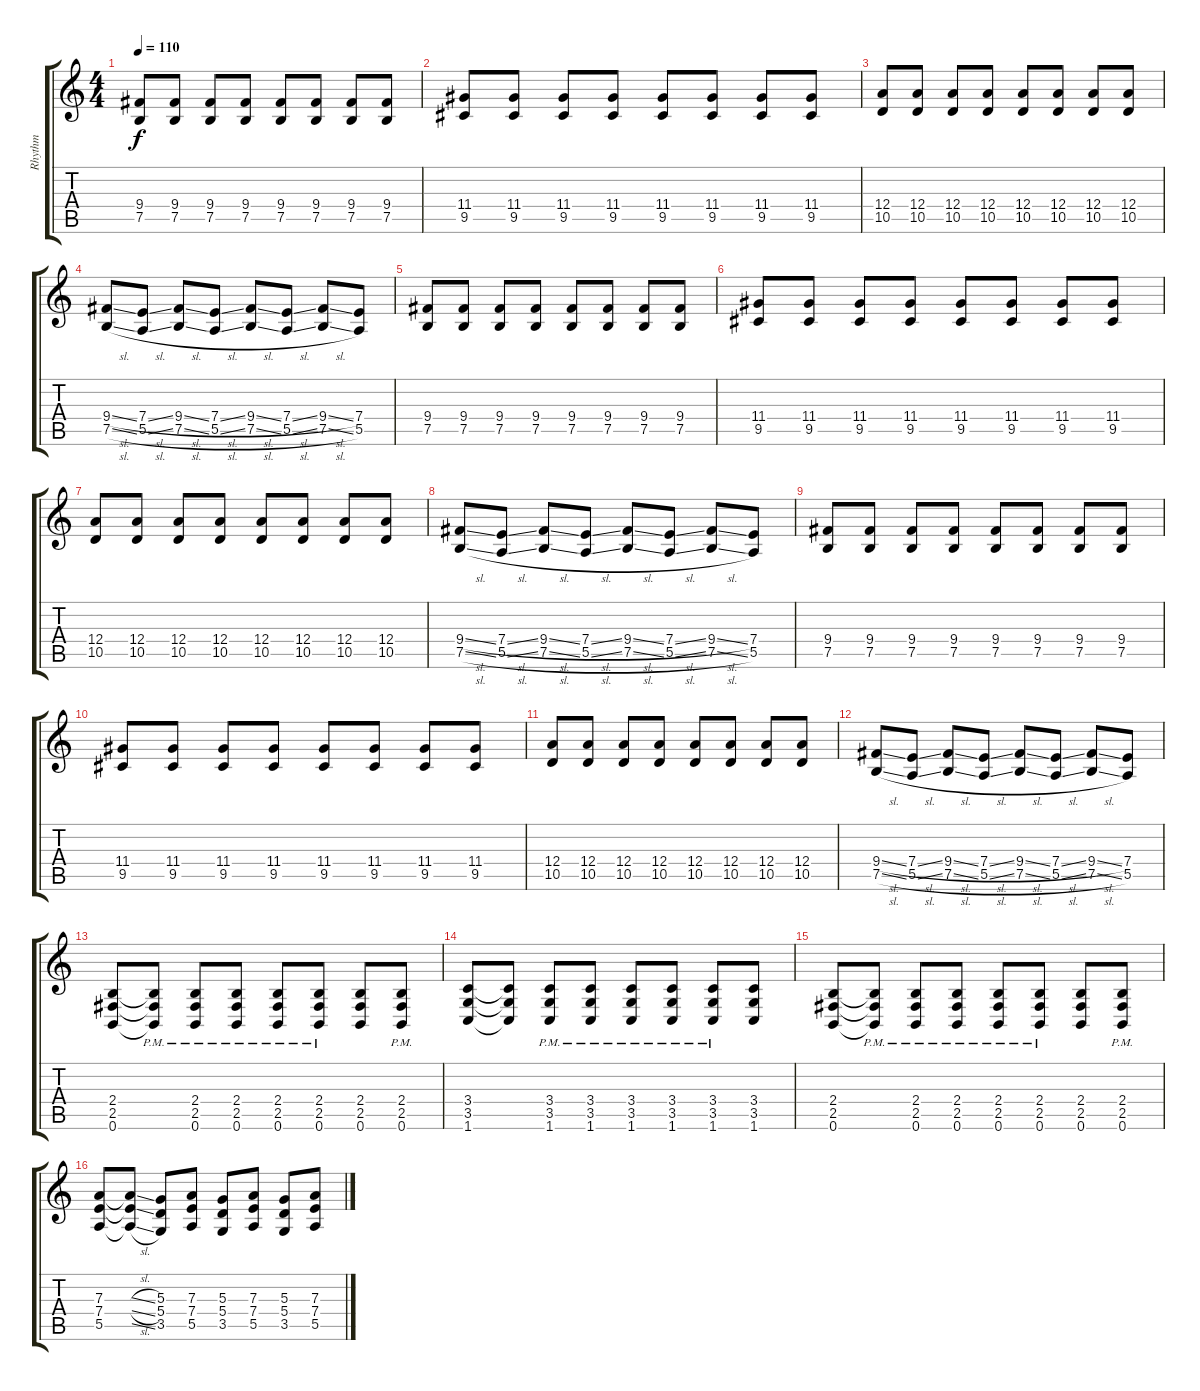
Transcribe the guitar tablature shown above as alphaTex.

\track ("Rhythm" "Rhythm") {instrument distortionguitar}
\staff {score tabs}
\tuning (B3 Gb3 D3 A2 E2 B1) {hide}
\ts (4 4)
\tempo 110
\clef g2
\ks c
(9.4 7.5).8{dy f} (9.4 7.5).8 (9.4 7.5).8 (9.4 7.5).8 (9.4 7.5).8 (9.4 7.5).8 (9.4 7.5).8 (9.4 7.5).8 |
(11.4 9.5).8 (11.4 9.5).8 (11.4 9.5).8 (11.4 9.5).8 (11.4 9.5).8 (11.4 9.5).8 (11.4 9.5).8 (11.4 9.5).8 |
(12.4 10.5).8 (12.4 10.5).8 (12.4 10.5).8 (12.4 10.5).8 (12.4 10.5).8 (12.4 10.5).8 (12.4 10.5).8 (12.4 10.5).8 |
(9.4{sl} 7.5{sl}).8 (7.4{sl} 5.5{sl}).8 (9.4{sl} 7.5{sl}).8 (7.4{sl} 5.5{sl}).8 (9.4{sl} 7.5{sl}).8 (7.4{sl} 5.5{sl}).8 (9.4{sl} 7.5{sl}).8 (7.4 5.5).8 |
(9.4 7.5).8 (9.4 7.5).8 (9.4 7.5).8 (9.4 7.5).8 (9.4 7.5).8 (9.4 7.5).8 (9.4 7.5).8 (9.4 7.5).8 |
(11.4 9.5).8 (11.4 9.5).8 (11.4 9.5).8 (11.4 9.5).8 (11.4 9.5).8 (11.4 9.5).8 (11.4 9.5).8 (11.4 9.5).8 |
(12.4 10.5).8 (12.4 10.5).8 (12.4 10.5).8 (12.4 10.5).8 (12.4 10.5).8 (12.4 10.5).8 (12.4 10.5).8 (12.4 10.5).8 |
(9.4{sl} 7.5{sl}).8 (7.4{sl} 5.5{sl}).8 (9.4{sl} 7.5{sl}).8 (7.4{sl} 5.5{sl}).8 (9.4{sl} 7.5{sl}).8 (7.4{sl} 5.5{sl}).8 (9.4{sl} 7.5{sl}).8 (7.4 5.5).8 |
(9.4 7.5).8 (9.4 7.5).8 (9.4 7.5).8 (9.4 7.5).8 (9.4 7.5).8 (9.4 7.5).8 (9.4 7.5).8 (9.4 7.5).8 |
(11.4 9.5).8 (11.4 9.5).8 (11.4 9.5).8 (11.4 9.5).8 (11.4 9.5).8 (11.4 9.5).8 (11.4 9.5).8 (11.4 9.5).8 |
(12.4 10.5).8 (12.4 10.5).8 (12.4 10.5).8 (12.4 10.5).8 (12.4 10.5).8 (12.4 10.5).8 (12.4 10.5).8 (12.4 10.5).8 |
(9.4{sl} 7.5{sl}).8 (7.4{sl} 5.5{sl}).8 (9.4{sl} 7.5{sl}).8 (7.4{sl} 5.5{sl}).8 (9.4{sl} 7.5{sl}).8 (7.4{sl} 5.5{sl}).8 (9.4{sl} 7.5{sl}).8 (7.4 5.5).8 |
(2.4 2.5 0.6).8 (2.4{pm t} 2.5{pm t} 0.6{pm t}).8 (2.4{pm} 2.5{pm} 0.6{pm}).8 (2.4{pm} 2.5{pm} 0.6{pm}).8 (2.4{pm} 2.5{pm} 0.6{pm}).8 (2.4{pm} 2.5{pm} 0.6{pm}).8 (2.4 2.5 0.6).8 (2.4{pm} 2.5{pm} 0.6).8 |
(3.4 3.5 1.6).8 (3.4{t} 3.5{t} 1.6{t}).8 (3.4{pm} 3.5{pm} 1.6{pm}).8 (3.4{pm} 3.5{pm} 1.6{pm}).8 (3.4{pm} 3.5{pm} 1.6{pm}).8 (3.4{pm} 3.5{pm} 1.6{pm}).8 (3.4{pm} 3.5{pm} 1.6{pm}).8 (3.4 3.5 1.6).8 |
(2.4 2.5 0.6).8 (2.4{pm t} 2.5{pm t} 0.6{pm t}).8 (2.4{pm} 2.5{pm} 0.6{pm}).8 (2.4{pm} 2.5{pm} 0.6{pm}).8 (2.4{pm} 2.5{pm} 0.6{pm}).8 (2.4{pm} 2.5{pm} 0.6{pm}).8 (2.4 2.5 0.6).8 (2.4{pm} 2.5{pm} 0.6).8 |
(7.3 7.4 5.5).8 (7.3{sl t} 7.4{sl t} 5.5{sl t}).8 (5.3 5.4 3.5).8 (7.3 7.4 5.5).8 (5.3 5.4 3.5).8 (7.3 7.4 5.5).8 (5.3 5.4 3.5).8 (7.3 7.4 5.5).8
